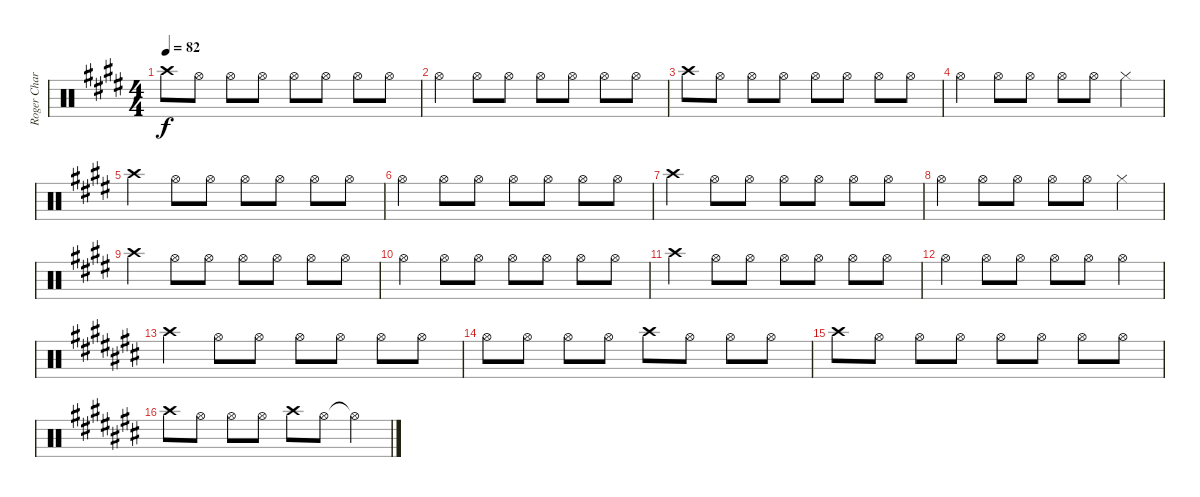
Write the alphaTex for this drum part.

\track ("Roger Charlet" "Roger Char") {instrument percussion}
\staff {score}
\articulation defaults
\ts (4 4)
\tempo 82
\clef neutral
\ks e "Crash high (hit)".8{dy f} "Hi-Hat (open)".8 "Hi-Hat (open)".8 "Hi-Hat (open)".8 "Hi-Hat (open)".8 "Hi-Hat (open)".8 "Hi-Hat (open)".8 "Hi-Hat (open)".8
|
"Hi-Hat (open)".4 "Hi-Hat (open)".8 "Hi-Hat (open)".8 "Hi-Hat (open)".8 "Hi-Hat (open)".8 "Hi-Hat (open)".8 "Hi-Hat (open)".8 |
"Crash high (hit)".8 "Hi-Hat (open)".8 "Hi-Hat (open)".8 "Hi-Hat (open)".8 "Hi-Hat (open)".8 "Hi-Hat (open)".8 "Hi-Hat (open)".8 "Hi-Hat (open)".8 |
"Hi-Hat (open)".4 "Hi-Hat (open)".8 "Hi-Hat (open)".8 "Hi-Hat (open)".8 "Hi-Hat (open)".8 "Hi-Hat (closed)".4 |
"Crash high (hit)".4 "Hi-Hat (open)".8 "Hi-Hat (open)".8 "Hi-Hat (open)".8 "Hi-Hat (open)".8 "Hi-Hat (open)".8 "Hi-Hat (open)".8 |
"Hi-Hat (open)".4 "Hi-Hat (open)".8 "Hi-Hat (open)".8 "Hi-Hat (open)".8 "Hi-Hat (open)".8 "Hi-Hat (open)".8 "Hi-Hat (open)".8 |
"Crash high (hit)".4 "Hi-Hat (open)".8 "Hi-Hat (open)".8 "Hi-Hat (open)".8 "Hi-Hat (open)".8 "Hi-Hat (open)".8 "Hi-Hat (open)".8 |
"Hi-Hat (open)".4 "Hi-Hat (open)".8 "Hi-Hat (open)".8 "Hi-Hat (open)".8 "Hi-Hat (open)".8 "Hi-Hat (closed)".4 |
"Crash high (hit)".4 "Hi-Hat (open)".8 "Hi-Hat (open)".8 "Hi-Hat (open)".8 "Hi-Hat (open)".8 "Hi-Hat (open)".8 "Hi-Hat (open)".8 |
"Hi-Hat (open)".4 "Hi-Hat (open)".8 "Hi-Hat (open)".8 "Hi-Hat (open)".8 "Hi-Hat (open)".8 "Hi-Hat (open)".8 "Hi-Hat (open)".8 |
"Crash high (hit)".4 "Hi-Hat (open)".8 "Hi-Hat (open)".8 "Hi-Hat (open)".8 "Hi-Hat (open)".8 "Hi-Hat (open)".8 "Hi-Hat (open)".8 |
"Hi-Hat (open)".4 "Hi-Hat (open)".8 "Hi-Hat (open)".8 "Hi-Hat (open)".8 "Hi-Hat (open)".8 "Hi-Hat (open)".4 |
\ks c# "Crash high (hit)".4 "Hi-Hat (open)".8 "Hi-Hat (open)".8 "Hi-Hat (open)".8 "Hi-Hat (open)".8 "Hi-Hat (open)".8 "Hi-Hat (open)".8
|
"Hi-Hat (open)".8 "Hi-Hat (open)".8 "Hi-Hat (open)".8 "Hi-Hat (open)".8 "Crash high (hit)".8 "Hi-Hat (open)".8 "Hi-Hat (open)".8 "Hi-Hat (open)".8 |
"Crash high (hit)".8 "Hi-Hat (open)".8 "Hi-Hat (open)".8 "Hi-Hat (open)".8 "Hi-Hat (open)".8 "Hi-Hat (open)".8 "Hi-Hat (open)".8 "Hi-Hat (open)".8 |
"Crash high (hit)".8 "Hi-Hat (open)".8 "Hi-Hat (open)".8 "Hi-Hat (open)".8 "Crash high (hit)".8 "Hi-Hat (open)".8 "Hi-Hat (open)"{t}.4
